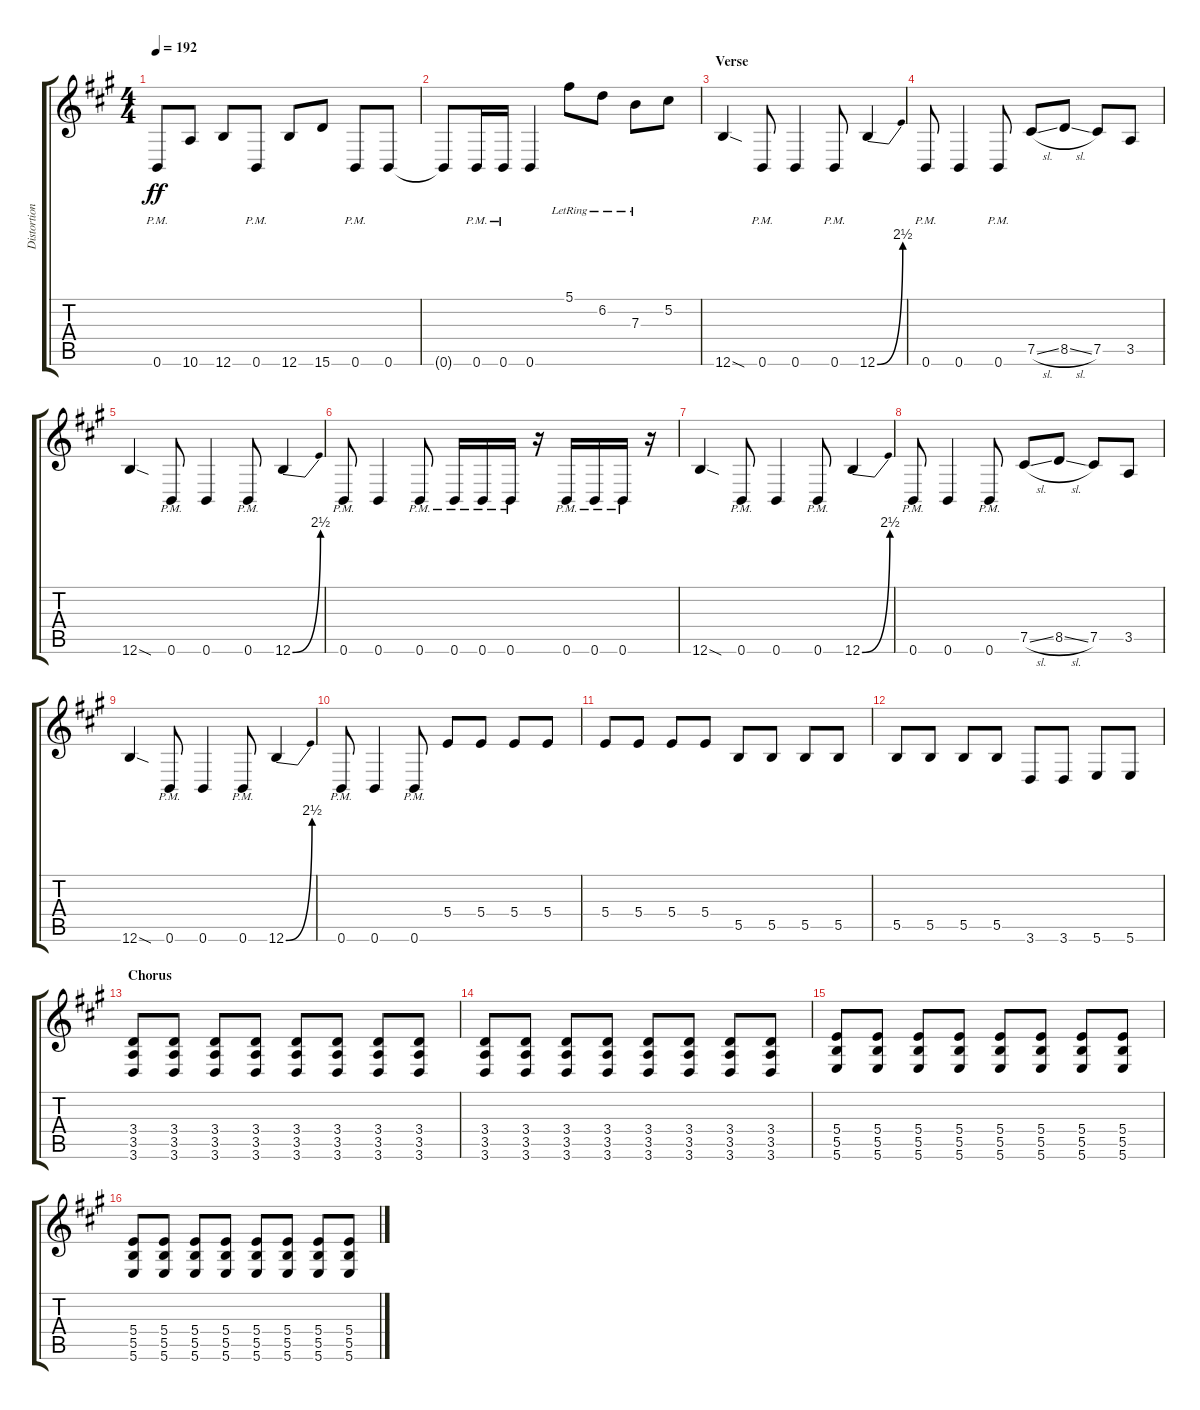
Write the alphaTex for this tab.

\track ("Distortion Guitar 2" "Distortion") {instrument distortionguitar}
\staff {score tabs}
\tuning (Db4 Ab3 E3 B2 Gb2 B1) {hide}
\ts (4 4)
\tempo 192
\clef g2
\ks a
0.6{pm}.8{dy ff} 10.6.8 12.6.8 0.6{pm}.8 12.6.8 15.6.8 0.6{pm}.8 0.6.8 |
0.6{t}.8 0.6{pm}.16 0.6{pm}.16 0.6.4 5.1{lr}.8 6.2{lr}.8 7.3{lr}.8 5.2.8 |
\section ("" "Verse")
12.6{sod}.4 0.6{pm}.8 0.6.4 0.6{pm}.8 12.6{be (bend 0 0 60 10)}.4 |
0.6{pm}.8 0.6.4 0.6{pm}.8 7.5{sl}.8 8.5{sl}.8 7.5.8 3.5.8 |
12.6{sod}.4 0.6{pm}.8 0.6.4 0.6{pm}.8 12.6{be (bend 0 0 60 10)}.4 |
0.6{pm}.8 0.6.4 0.6{pm}.8 0.6{pm}.16 0.6{pm}.16 0.6{pm}.16 r.16 0.6{pm}.16 0.6{pm}.16 0.6{pm}.16 r.16 |
12.6{sod}.4 0.6{pm}.8 0.6.4 0.6{pm}.8 12.6{be (bend 0 0 60 10)}.4 |
0.6{pm}.8 0.6.4 0.6{pm}.8 7.5{sl}.8 8.5{sl}.8 7.5.8 3.5.8 |
12.6{sod}.4 0.6{pm}.8 0.6.4 0.6{pm}.8 12.6{be (bend 0 0 60 10)}.4 |
0.6{pm}.8 0.6.4 0.6{pm}.8 5.4.8 5.4.8 5.4.8 5.4.8 |
5.4.8 5.4.8 5.4.8 5.4.8 5.5.8 5.5.8 5.5.8 5.5.8 |
5.5.8 5.5.8 5.5.8 5.5.8 3.6.8 3.6.8 5.6.8 5.6.8 |
\section ("" "Chorus")
(3.4 3.5 3.6).8 (3.4 3.5 3.6).8 (3.4 3.5 3.6).8 (3.4 3.5 3.6).8 (3.4 3.5 3.6).8 (3.4 3.5 3.6).8 (3.4 3.5 3.6).8 (3.4 3.5 3.6).8 |
(3.4 3.5 3.6).8 (3.4 3.5 3.6).8 (3.4 3.5 3.6).8 (3.4 3.5 3.6).8 (3.4 3.5 3.6).8 (3.4 3.5 3.6).8 (3.4 3.5 3.6).8 (3.4 3.5 3.6).8 |
(5.4 5.5 5.6).8 (5.4 5.5 5.6).8 (5.4 5.5 5.6).8 (5.4 5.5 5.6).8 (5.4 5.5 5.6).8 (5.4 5.5 5.6).8 (5.4 5.5 5.6).8 (5.4 5.5 5.6).8 |
(5.4 5.5 5.6).8 (5.4 5.5 5.6).8 (5.4 5.5 5.6).8 (5.4 5.5 5.6).8 (5.4 5.5 5.6).8 (5.4 5.5 5.6).8 (5.4 5.5 5.6).8 (5.4 5.5 5.6).8
